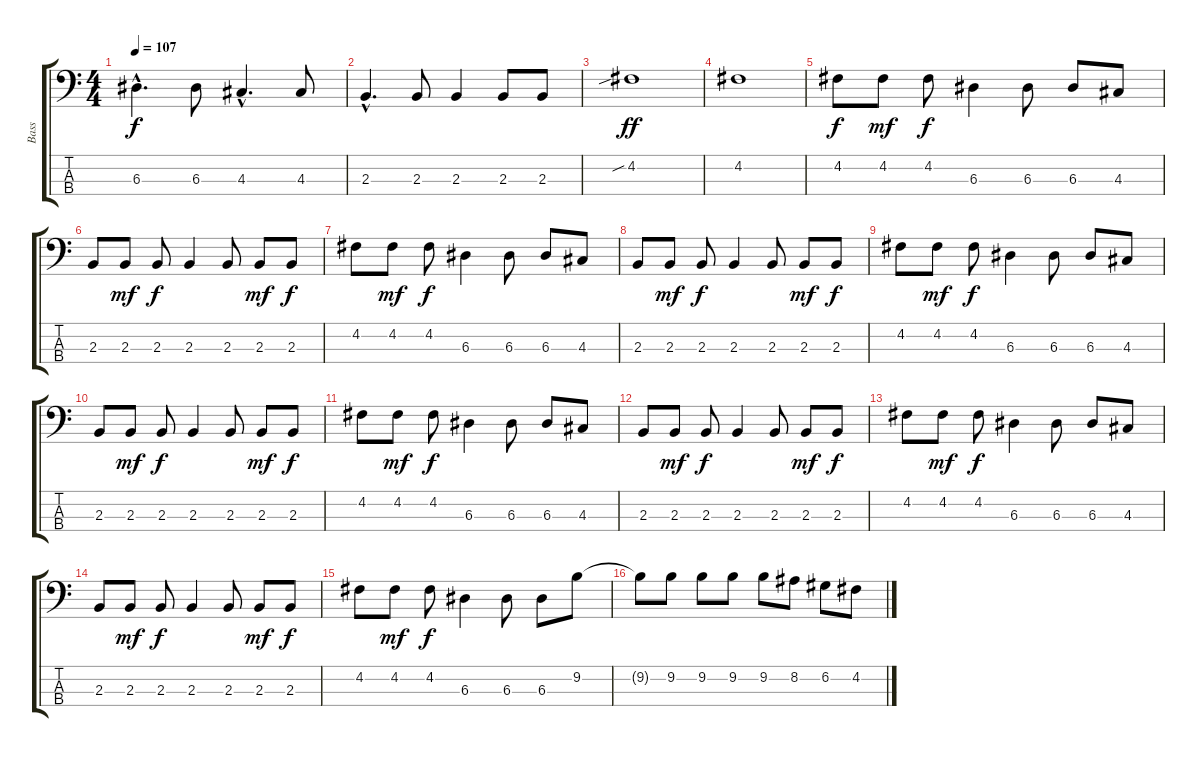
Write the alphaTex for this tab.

\track ("Bass" "Bass") {instrument electricbassfinger}
\staff {score tabs}
\tuning (G2 D2 A1 E1) {hide}
\ts (4 4)
\tempo 107
\clef f4
\ks c
6.3{hac}.4{d dy f} 6.3.8 4.3{hac}.4{d} 4.3.8 |
2.3{hac}.4{d} 2.3.8 2.3.4 2.3.8 2.3.8 |
4.2{sib}.1{dy ff} |
4.2.1 |
4.2.8{dy f} 4.2.8{dy mf} 4.2.8{dy f} 6.3.4 6.3.8 6.3.8 4.3.8 |
2.3.8 2.3.8{dy mf} 2.3.8{dy f} 2.3.4 2.3.8 2.3.8{dy mf} 2.3.8{dy f} |
4.2.8 4.2.8{dy mf} 4.2.8{dy f} 6.3.4 6.3.8 6.3.8 4.3.8 |
2.3.8 2.3.8{dy mf} 2.3.8{dy f} 2.3.4 2.3.8 2.3.8{dy mf} 2.3.8{dy f} |
4.2.8 4.2.8{dy mf} 4.2.8{dy f} 6.3.4 6.3.8 6.3.8 4.3.8 |
2.3.8 2.3.8{dy mf} 2.3.8{dy f} 2.3.4 2.3.8 2.3.8{dy mf} 2.3.8{dy f} |
4.2.8 4.2.8{dy mf} 4.2.8{dy f} 6.3.4 6.3.8 6.3.8 4.3.8 |
2.3.8 2.3.8{dy mf} 2.3.8{dy f} 2.3.4 2.3.8 2.3.8{dy mf} 2.3.8{dy f} |
4.2.8 4.2.8{dy mf} 4.2.8{dy f} 6.3.4 6.3.8 6.3.8 4.3.8 |
2.3.8 2.3.8{dy mf} 2.3.8{dy f} 2.3.4 2.3.8 2.3.8{dy mf} 2.3.8{dy f} |
4.2.8 4.2.8{dy mf} 4.2.8{dy f} 6.3.4 6.3.8 6.3.8 9.2.8 |
9.2{t}.8 9.2.8 9.2.8 9.2.8 9.2.8 8.2.8 6.2.8 4.2.8
